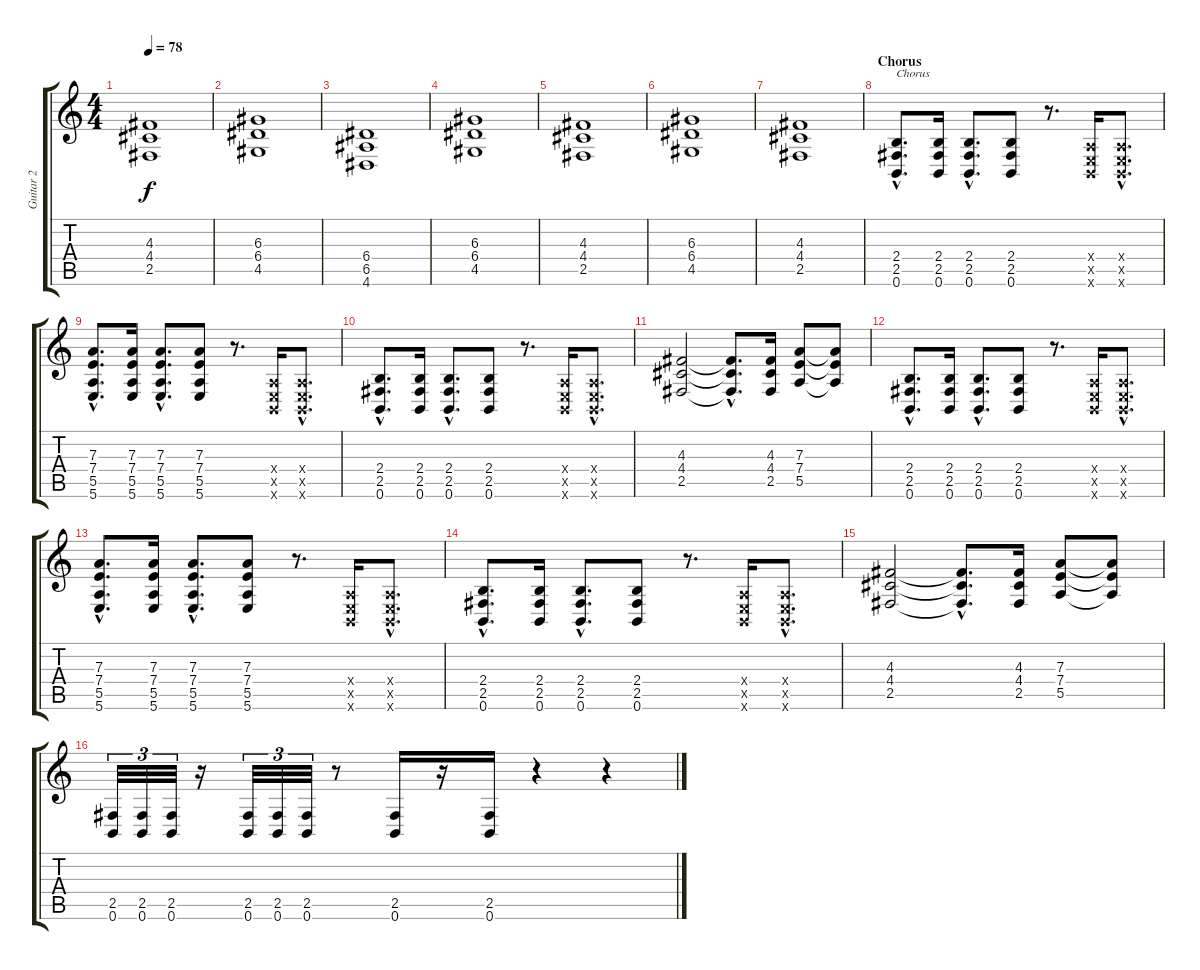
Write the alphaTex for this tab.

\track ("Guitar 2" "Guitar 2") {instrument overdrivenguitar}
\staff {score tabs}
\tuning (E4 F3 D3 A2 E2 B1) {hide}
\ts (4 4)
\tempo 78
\clef g2
\ks c
(4.3 4.4 2.5).1{dy f} |
(6.3 6.4 4.5).1 |
(6.4 6.5 4.6).1 |
(6.3 6.4 4.5).1 |
(4.3 4.4 2.5).1 |
(6.3 6.4 4.5).1 |
(4.3 4.4 2.5).1 |
\section ("" "Chorus")
(2.4{hac} 2.5{hac} 0.6{hac}).8{d txt "Chorus"} (2.4 2.5 0.6).16 (2.4{hac} 2.5{hac} 0.6{hac}).8{d} (2.4 2.5 0.6).8 r.8{d} (0.4{x} 0.5{x} 0.6{x}).16 (0.4{hac x} 0.5{hac x} 0.6{hac x}).8{d} |
(7.3{hac} 7.4{hac} 5.5{hac} 5.6{hac}).8{d} (7.3 7.4 5.5 5.6).16 (7.3{hac} 7.4{hac} 5.5{hac} 5.6{hac}).8{d} (7.3 7.4 5.5 5.6).8 r.8{d} (0.4{x} 0.5{x} 0.6{x}).16 (0.4{hac x} 0.5{hac x} 0.6{hac x}).8{d} |
(2.4{hac} 2.5{hac} 0.6{hac}).8{d} (2.4 2.5 0.6).16 (2.4{hac} 2.5{hac} 0.6{hac}).8{d} (2.4 2.5 0.6).8 r.8{d} (0.4{x} 0.5{x} 0.6{x}).16 (0.4{hac x} 0.5{hac x} 0.6{hac x}).8{d} |
(4.3 4.4 2.5).2 (4.3{hac t} 4.4{hac t} 2.5{hac t}).8{d} (4.3 4.4 2.5).16 (7.3 7.4 5.5).8 (7.3{t} 7.4{t} 5.5{t}).8 |
(2.4{hac} 2.5{hac} 0.6{hac}).8{d} (2.4 2.5 0.6).16 (2.4{hac} 2.5{hac} 0.6{hac}).8{d} (2.4 2.5 0.6).8 r.8{d} (0.4{x} 0.5{x} 0.6{x}).16 (0.4{hac x} 0.5{hac x} 0.6{hac x}).8{d} |
(7.3{hac} 7.4{hac} 5.5{hac} 5.6{hac}).8{d} (7.3 7.4 5.5 5.6).16 (7.3{hac} 7.4{hac} 5.5{hac} 5.6{hac}).8{d} (7.3 7.4 5.5 5.6).8 r.8{d} (0.4{x} 0.5{x} 0.6{x}).16 (0.4{hac x} 0.5{hac x} 0.6{hac x}).8{d} |
(2.4{hac} 2.5{hac} 0.6{hac}).8{d} (2.4 2.5 0.6).16 (2.4{hac} 2.5{hac} 0.6{hac}).8{d} (2.4 2.5 0.6).8 r.8{d} (0.4{x} 0.5{x} 0.6{x}).16 (0.4{hac x} 0.5{hac x} 0.6{hac x}).8{d} |
(4.3 4.4 2.5).2 (4.3{hac t} 4.4{hac t} 2.5{hac t}).8{d} (4.3 4.4 2.5).16 (7.3 7.4 5.5).8 (7.3{t} 7.4{t} 5.5{t}).8 |
(2.5 0.6).32{tu (3 2)} (2.5 0.6).32{tu (3 2)} (2.5 0.6).32{tu (3 2)} r.16 (2.5 0.6).32{tu (3 2)} (2.5 0.6).32{tu (3 2)} (2.5 0.6).32{tu (3 2)} r.8 (2.5 0.6).16 r.16 (2.5 0.6).16 r.4 r.4
